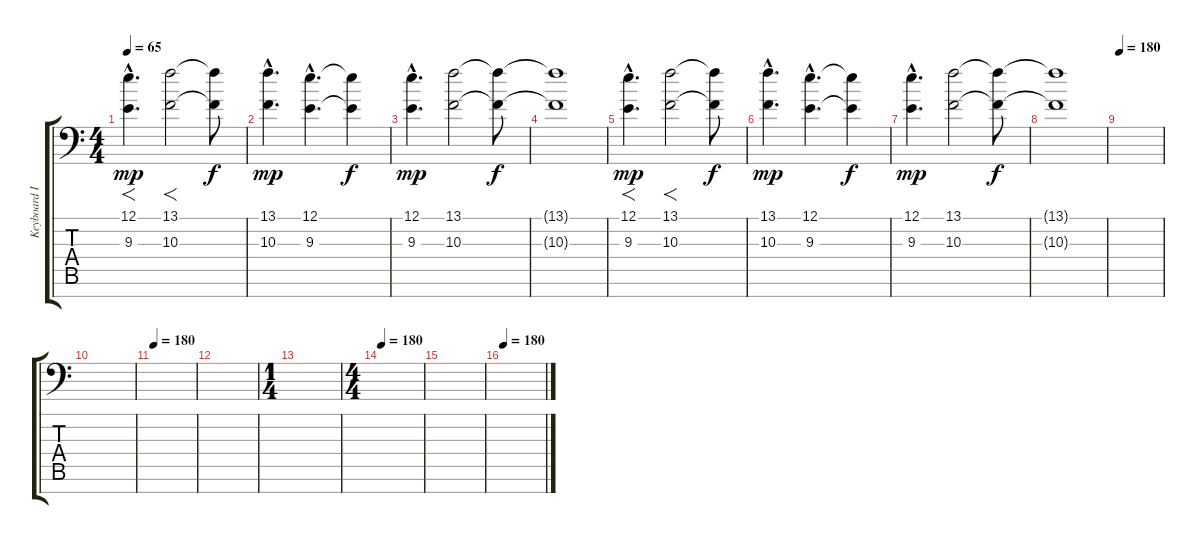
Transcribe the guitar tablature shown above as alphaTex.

\track ("Keyboard II" "Keyboard I") {instrument stringensemble2}
\staff {score tabs}
\tuning (E4 B3 G3 D3 A2 E2 C-1) {hide}
\ts (4 4)
\tempo 65
\clef f4
\ks c
(12.1{hac} 9.3{hac}).4{f d dy mp} (13.1 10.3).2{f} (13.1{t} 10.3{t}).8{dy f} |
(13.1{hac} 10.3{hac}).4{d dy mp} (12.1{hac} 9.3{hac}).4{d} (12.1{t} 9.3{t}).4{dy f} |
(12.1{hac} 9.3{hac}).4{d dy mp} (13.1 10.3).2 (13.1{t} 10.3{t}).8{dy f} |
(13.1{t} 10.3{t}).1 |
(12.1{hac} 9.3{hac}).4{f d dy mp} (13.1 10.3).2{f} (13.1{t} 10.3{t}).8{dy f} |
(13.1{hac} 10.3{hac}).4{d dy mp} (12.1{hac} 9.3{hac}).4{d} (12.1{t} 9.3{t}).4{dy f} |
(12.1{hac} 9.3{hac}).4{d dy mp} (13.1 10.3).2 (13.1{t} 10.3{t}).8{dy f} |
(13.1{t} 10.3{t}).1 |
\tempo 180
|
|
\tempo 180
|
|
\ts (1 4)
|
\ts (4 4)
\tempo 180
|
|
\tempo 180
